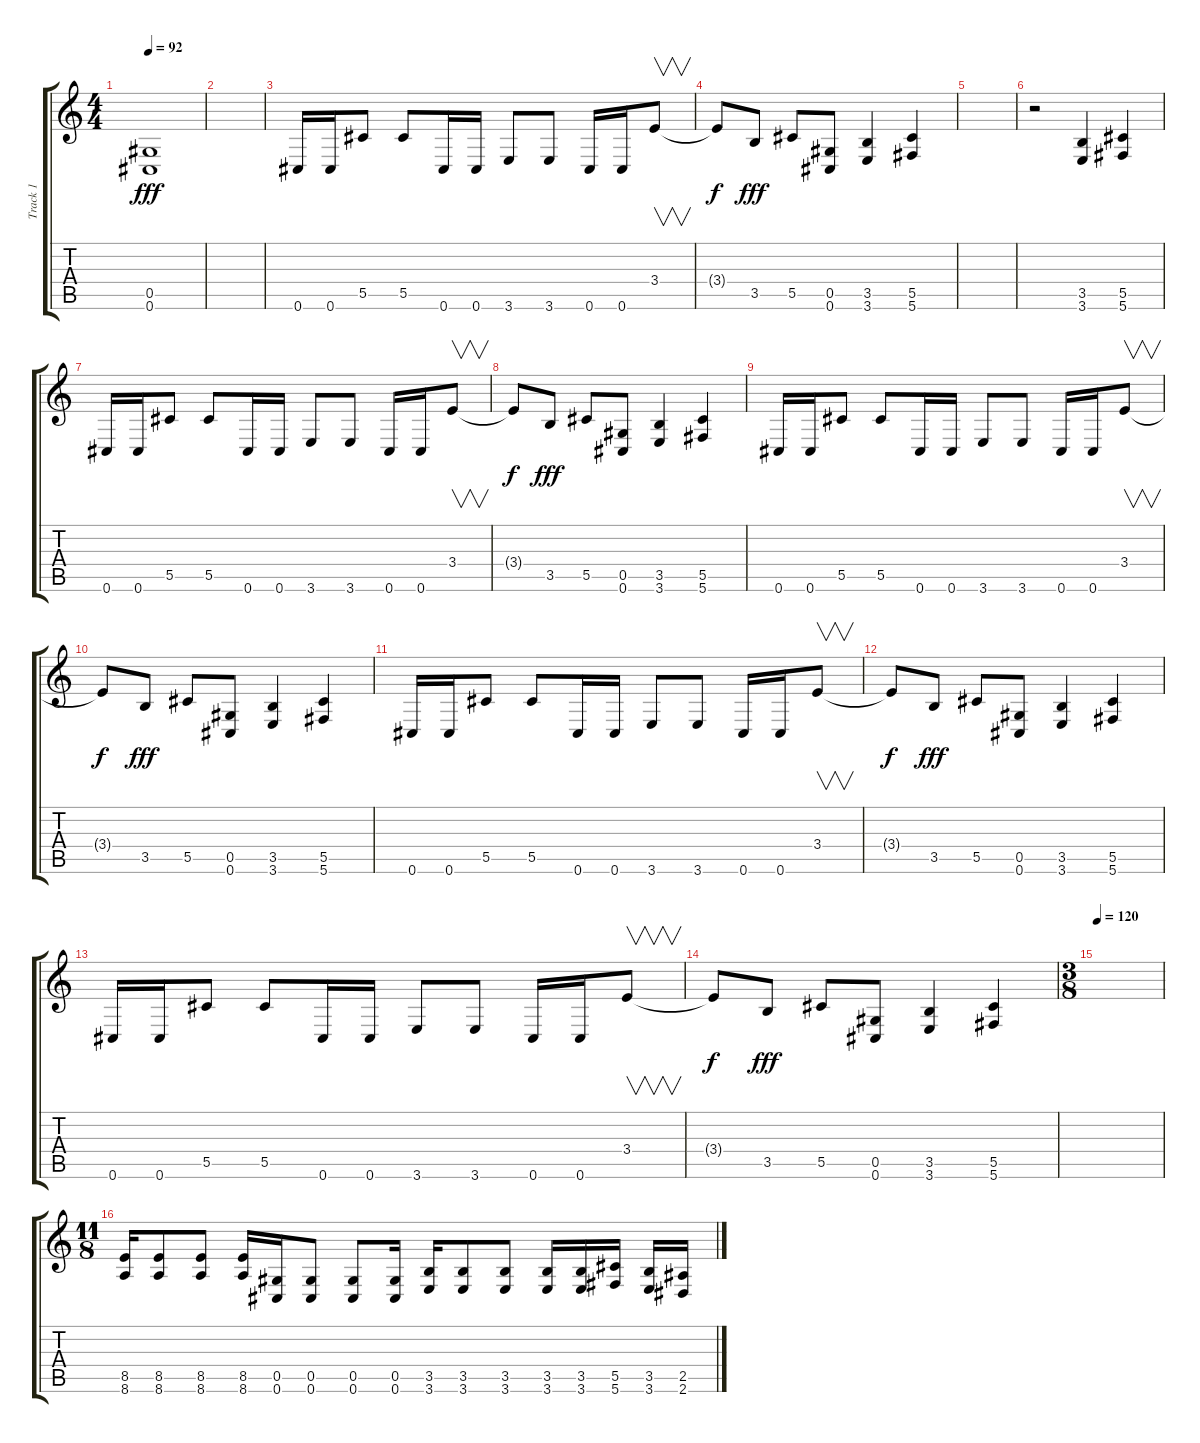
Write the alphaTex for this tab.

\track ("Track 1" "Track 1") {instrument distortionguitar}
\staff {score tabs}
\tuning (Eb4 Bb3 Gb3 Db3 Ab2 Db2) {hide}
\ts (4 4)
\tempo 92
\clef g2
\ks c
(0.5 0.6).1{dy fff} |
|
0.6.16{balance 0} 0.6.16 5.5.8 5.5.8 0.6.16 0.6.16 3.6.8 3.6.8 0.6.16 0.6.16 3.4.8{v} |
3.4{t}.8{dy f} 3.5.8{dy fff} 5.5.8 (0.5 0.6).8 (3.5 3.6).4 (5.5 5.6).4 |
|
r.2 (3.5 3.6).4{balance 8} (5.5 5.6).4 |
0.6.16 0.6.16 5.5.8 5.5.8 0.6.16 0.6.16 3.6.8 3.6.8 0.6.16 0.6.16 3.4.8{v} |
3.4{t}.8{dy f} 3.5.8{dy fff} 5.5.8 (0.5 0.6).8 (3.5 3.6).4 (5.5 5.6).4 |
0.6.16 0.6.16 5.5.8 5.5.8 0.6.16 0.6.16 3.6.8 3.6.8 0.6.16 0.6.16 3.4.8{v} |
3.4{t}.8{dy f} 3.5.8{dy fff} 5.5.8 (0.5 0.6).8 (3.5 3.6).4 (5.5 5.6).4 |
0.6.16 0.6.16 5.5.8 5.5.8 0.6.16 0.6.16 3.6.8 3.6.8 0.6.16 0.6.16 3.4.8{v} |
3.4{t}.8{dy f} 3.5.8{dy fff} 5.5.8 (0.5 0.6).8 (3.5 3.6).4 (5.5 5.6).4 |
0.6.16 0.6.16 5.5.8 5.5.8 0.6.16 0.6.16 3.6.8 3.6.8 0.6.16 0.6.16 3.4.8{v} |
3.4{t}.8{dy f} 3.5.8{dy fff} 5.5.8 (0.5 0.6).8 (3.5 3.6).4 (5.5 5.6).4 |
\ts (3 8)
\tempo 120
|
\ts (11 8)
(8.5 8.6).16 (8.5 8.6).8 (8.5 8.6).8 (8.5 8.6).16 (0.5 0.6).16 (0.5 0.6).8 (0.5 0.6).8 (0.5 0.6).16 (3.5 3.6).16 (3.5 3.6).8 (3.5 3.6).8 (3.5 3.6).16 (3.5 3.6).16 (5.5 5.6).16 (3.5 3.6).16 (2.5 2.6).16
